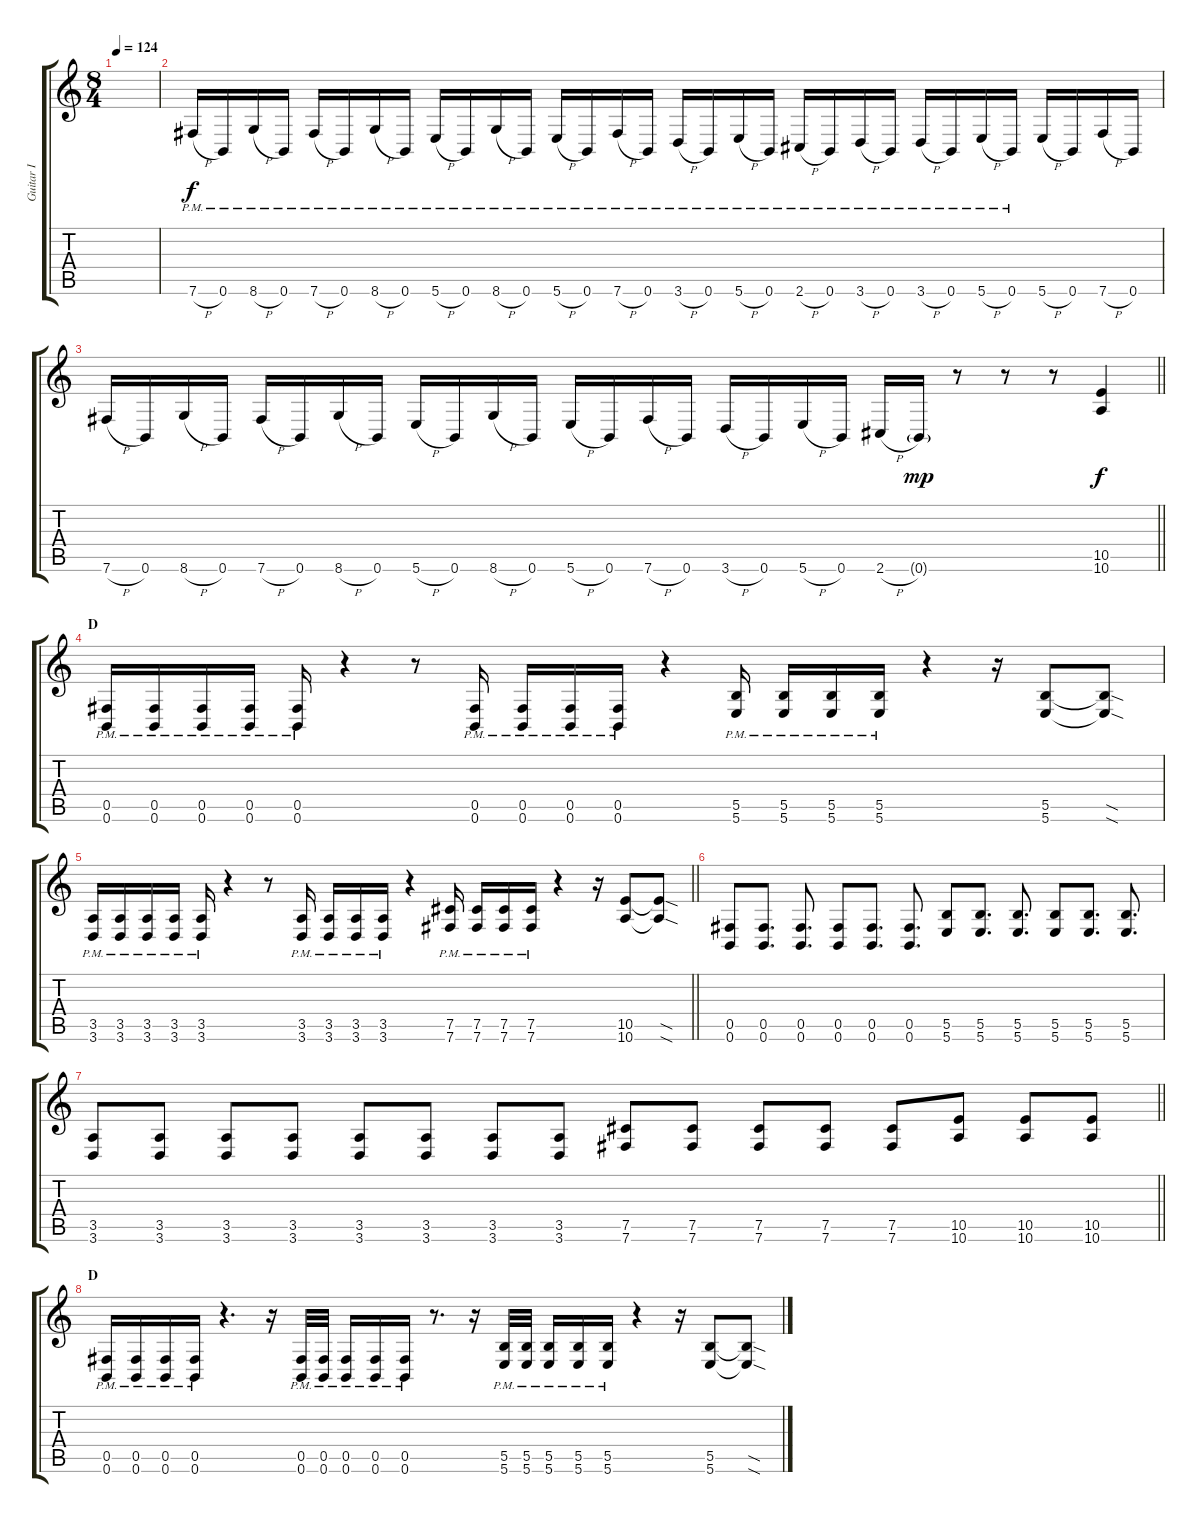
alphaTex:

\track ("Guitar I" "Guitar I") {instrument distortionguitar}
\staff {score tabs}
\tuning (Db4 Ab3 E3 B2 Gb2 B1) {hide}
\ts (8 4)
\tempo 124
\clef g2
\ks c
|
7.6{h pm}.16 0.6{pm}.16 8.6{h pm}.16 0.6{pm}.16 7.6{h pm}.16 0.6{pm}.16 8.6{h pm}.16 0.6{pm}.16 5.6{h pm}.16 0.6{pm}.16 8.6{h pm}.16 0.6{pm}.16 5.6{h pm}.16 0.6{pm}.16 7.6{h pm}.16 0.6{pm}.16 3.6{h pm}.16 0.6{pm}.16 5.6{h pm}.16 0.6{pm}.16 2.6{h pm}.16 0.6{pm}.16 3.6{h pm}.16 0.6{pm}.16 3.6{h pm}.16 0.6{pm}.16 5.6{h pm}.16 0.6{pm}.16 5.6{h}.16 0.6.16 7.6{h}.16 0.6.16 |
\barLineRight lightlight
7.6{h}.16 0.6.16 8.6{h}.16 0.6.16 7.6{h}.16 0.6.16 8.6{h}.16 0.6.16 5.6{h}.16 0.6.16 8.6{h}.16 0.6.16 5.6{h}.16 0.6.16 7.6{h}.16 0.6.16 3.6{h}.16 0.6.16 5.6{h}.16 0.6.16 2.6{h}.16 0.6{g}.16{dy mp} r.8 r.8 r.8 (10.5 10.6).4{dy f} |
\section ("" "D")
(0.5{pm} 0.6{pm}).16 (0.5{pm} 0.6{pm}).16 (0.5{pm} 0.6{pm}).16 (0.5{pm} 0.6{pm}).16 (0.5{pm} 0.6{pm}).16 r.4 r.8 (0.5{pm} 0.6{pm}).16 (0.5{pm} 0.6{pm}).16 (0.5{pm} 0.6{pm}).16 (0.5{pm} 0.6{pm}).16 r.4 (5.5{pm} 5.6{pm}).16 (5.5{pm} 5.6{pm}).16 (5.5{pm} 5.6{pm}).16 (5.5{pm} 5.6{pm}).16 r.4 r.16 (5.5 5.6).8 (5.5{sod t} 5.6{sod t}).8 |
\barLineRight lightlight
(3.5{pm} 3.6{pm}).16 (3.5{pm} 3.6{pm}).16 (3.5{pm} 3.6{pm}).16 (3.5{pm} 3.6{pm}).16 (3.5{pm} 3.6{pm}).16 r.4 r.8 (3.5{pm} 3.6{pm}).16 (3.5{pm} 3.6{pm}).16 (3.5{pm} 3.6{pm}).16 (3.5{pm} 3.6{pm}).16 r.4 (7.5{pm} 7.6{pm}).16 (7.5{pm} 7.6{pm}).16 (7.5{pm} 7.6{pm}).16 (7.5{pm} 7.6{pm}).16 r.4 r.16 (10.5 10.6).8 (10.5{sod t} 10.6{sod t}).8 |
(0.5 0.6).8 (0.5 0.6).8{d} (0.5 0.6).8{d} (0.5 0.6).8 (0.5 0.6).8{d} (0.5 0.6).8{d} (5.5 5.6).8 (5.5 5.6).8{d} (5.5 5.6).8{d} (5.5 5.6).8 (5.5 5.6).8{d} (5.5 5.6).8{d} |
\barLineRight lightlight
(3.5 3.6).8 (3.5 3.6).8 (3.5 3.6).8 (3.5 3.6).8 (3.5 3.6).8 (3.5 3.6).8 (3.5 3.6).8 (3.5 3.6).8 (7.5 7.6).8 (7.5 7.6).8 (7.5 7.6).8 (7.5 7.6).8 (7.5 7.6).8 (10.5 10.6).8 (10.5 10.6).8 (10.5 10.6).8 |
\section ("" "D")
(0.5{pm} 0.6{pm}).16 (0.5{pm} 0.6{pm}).16 (0.5{pm} 0.6{pm}).16 (0.5{pm} 0.6{pm}).16 r.4{d} r.16 (0.5{pm} 0.6{pm}).32 (0.5{pm} 0.6{pm}).32 (0.5{pm} 0.6{pm}).16 (0.5{pm} 0.6{pm}).16 (0.5{pm} 0.6{pm}).16 r.8{d} r.16 (5.5{pm} 5.6{pm}).32 (5.5{pm} 5.6{pm}).32 (5.5{pm} 5.6{pm}).16 (5.5{pm} 5.6{pm}).16 (5.5{pm} 5.6{pm}).16 r.4 r.16 (5.5 5.6).8 (5.5{sod t} 5.6{sod t}).8
